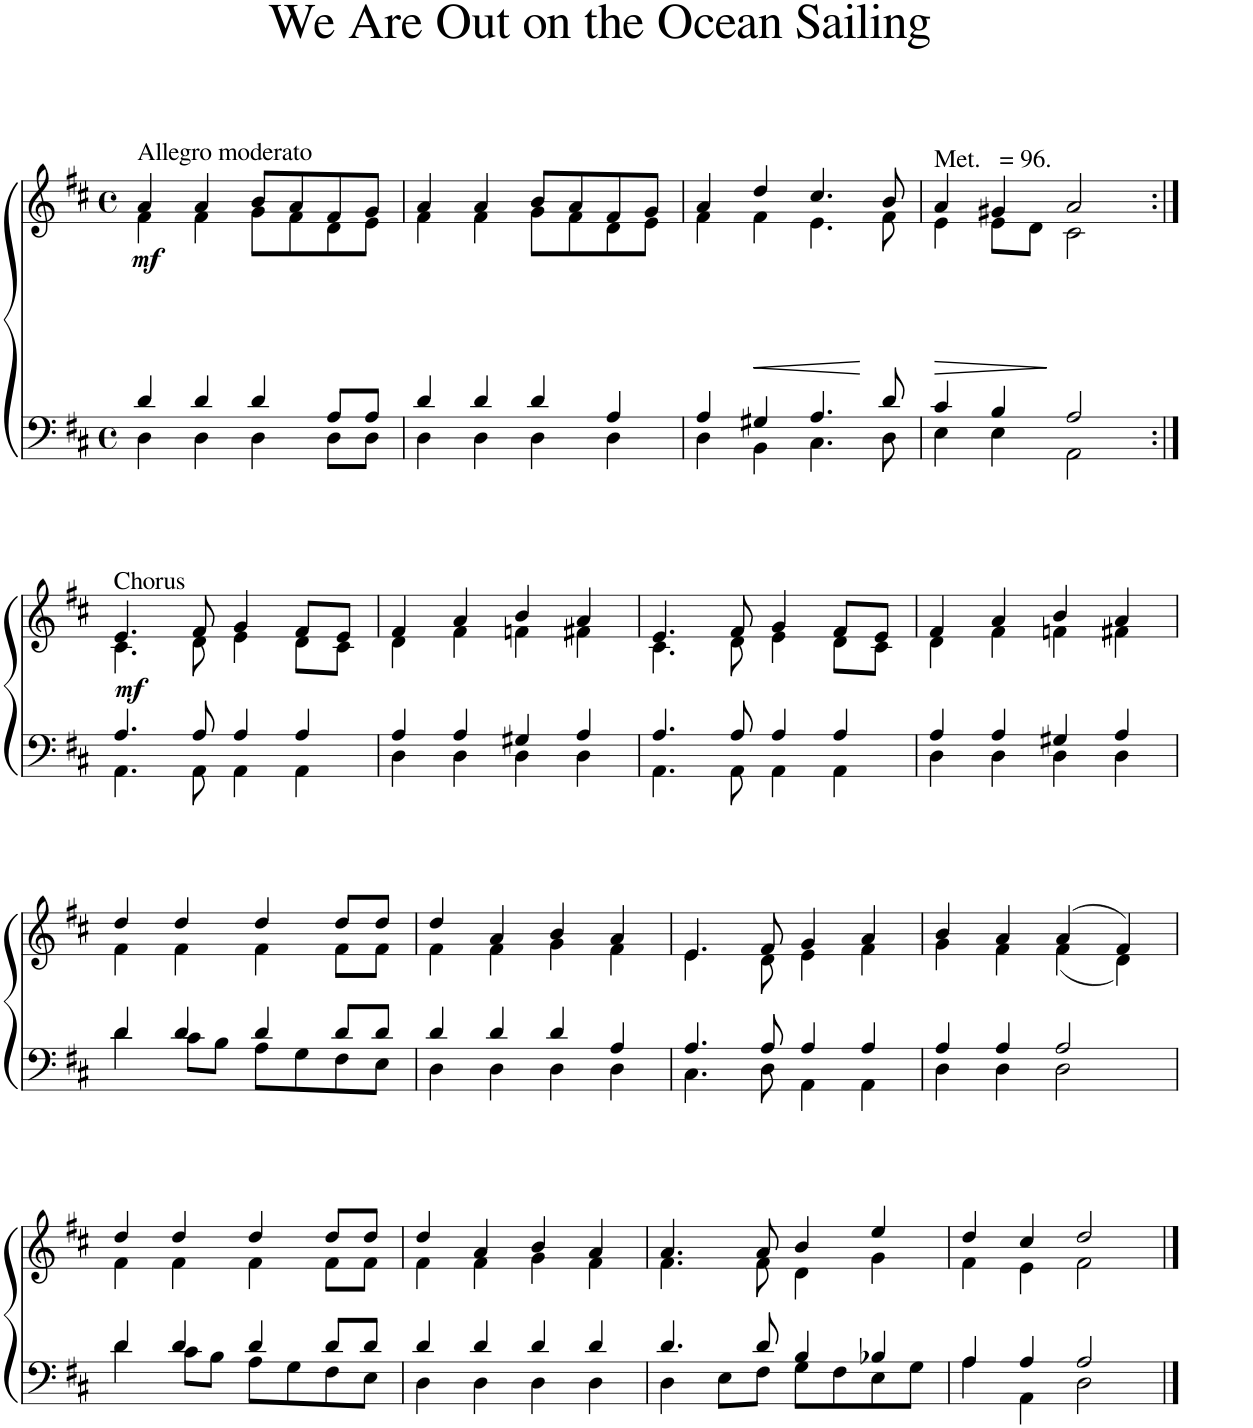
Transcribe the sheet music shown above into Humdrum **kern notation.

**kern	**kern	**dynam
*part1	*part1	*part1
*staff2	*staff1	*staff1/2
*I"Piano	*	*
*I'Pno	*	*
*clefF4	*clefG2	*
*k[f#c#]	*k[f#c#]	*
*M4/4	*M4/4	*
*met(c)	*met(c)	*
=1	=1	=1
*^	*^	*
!	!	!LO:TX:a:t=Allegro moderato	!	!
!	!	!	!	!LO:DY:b
4d/	4D\	4a/	4f#\	mf
4d/	4D\	4a/	4f#\	.
4d/	4D\	8b/L	8g\L	.
.	.	8a/	8f#\	.
8A/L	8D\L	8f#/	8d\	.
8A/J	8D\J	8g/J	8e\J	.
=2	=2	=2	=2	=2
4d/	4D\	4a/	4f#\	.
4d/	4D\	4a/	4f#\	.
4d/	4D\	8b/L	8g\L	.
.	.	8a/	8f#\	.
4A/	4D\	8f#/	8d\	.
.	.	8g/J	8e\J	.
=3	=3	=3	=3	=3
4A/	4D\	4a/	4f#\	.
!	!	!	!	!LO:HP:b
4G#X/	4BB\	4dd/	4f#\	<
4.A/	4.C#\	4.cc#/	4.e\	.
8d/	8D\	8b/	8f#\	.
*v	*v	*	*	*
*	*v	*v	*
.	.	[
=4	=4	=4
*^	*	*
!	!	!LO:TX:a:t=Met.   = 96.	!
!	!	!	!LO:HP:b
*	*	*^	*
4c#/	4E\	4a/	4e\	>
4B/	4E\	4g#X/	8e\L	.
.	.	.	8d\J	.
2A/	2AA\	2a/	2c#\	.
*v	*v	*	*	*
*	*v	*v	*
.	.	]
!!LO:LB:g=z
=5:|!	=5:|!	=5:|!
*^	*^	*
!	!	!LO:TX:a:t=Chorus	!	!
!	!	!	!	!LO:DY:b
4.A/	4.AA\	4.e/	4.c#\	mf
8A/	8AA\	8f#/	8d\	.
4A/	4AA\	4g/	4e\	.
4A/	4AA\	8f#/L	8d\L	.
.	.	8e/J	8c#\J	.
=6	=6	=6	=6	=6
4A/	4D\	4f#/	4d\	.
4A/	4D\	4a/	4f#\	.
4G#X/	4D\	4b/	4fn\	.
4A/	4D\	4a/	4f#X\	.
=7	=7	=7	=7	=7
4.A/	4.AA\	4.e/	4.c#\	.
8A/	8AA\	8f#/	8d\	.
4A/	4AA\	4g/	4e\	.
4A/	4AA\	8f#/L	8d\L	.
.	.	8e/J	8c#\J	.
=8	=8	=8	=8	=8
4A/	4D\	4f#/	4d\	.
4A/	4D\	4a/	4f#\	.
4G#X/	4D\	4b/	4fn\	.
4A/	4D\	4a/	4f#X\	.
!!LO:LB:g=z	!!
=9	=9	=9	=9	=9
4d/	4d\	4dd/	4f#\	.
4d/	8c#\L	4dd/	4f#\	.
.	8B\J	.	.	.
4d/	8A\L	4dd/	4f#\	.
.	8G\	.	.	.
8d/L	8F#\	8dd/L	8f#\L	.
8d/J	8E\J	8dd/J	8f#\J	.
=10	=10	=10	=10	=10
4d/	4D\	4dd/	4f#\	.
4d/	4D\	4a/	4f#\	.
4d/	4D\	4b/	4g\	.
4A/	4D\	4a/	4f#\	.
=11	=11	=11	=11	=11
4.A/	4.C#\	4.e/	4.e\	.
8A/	8D\	8f#/	8d\	.
4A/	4AA\	4g/	4e\	.
4A/	4AA\	4a/	4f#\	.
=12	=12	=12	=12	=12
4A/	4D\	4b/	4g\	.
4A/	4D\	4a/	4f#\	.
2A/	2D\	(4a/	(4f#\	.
.	.	4f#/)	4d\)	.
!!LO:LB:g=z	!!
=13	=13	=13	=13	=13
4d/	4d\	4dd/	4f#\	.
4d/	8c#\L	4dd/	4f#\	.
.	8B\J	.	.	.
4d/	8A\L	4dd/	4f#\	.
.	8G\	.	.	.
8d/L	8F#\	8dd/L	8f#\L	.
8d/J	8E\J	8dd/J	8f#\J	.
=14	=14	=14	=14	=14
4d/	4D\	4dd/	4f#\	.
4d/	4D\	4a/	4f#\	.
4d/	4D\	4b/	4g\	.
4d/	4D\	4a/	4f#\	.
=15	=15	=15	=15	=15
4.d/	4D\	4.a/	4.f#\	.
.	8E\L	.	.	.
8d/	8F#\J	8a/	8f#\	.
4B/	8G\L	4b/	4d\	.
.	8F#\	.	.	.
4B-X/	8E\	4ee/	4g\	.
.	8G\J	.	.	.
=16	=16	=16	=16	=16
4A/	4A\	4dd/	4f#\	.
4A/	4AA\	4cc#/	4e\	.
2A/	2D\	2dd/	2f#\	.
*v	*v	*	*	*
*	*v	*v	*
==	==	==
*-	*-	*-
